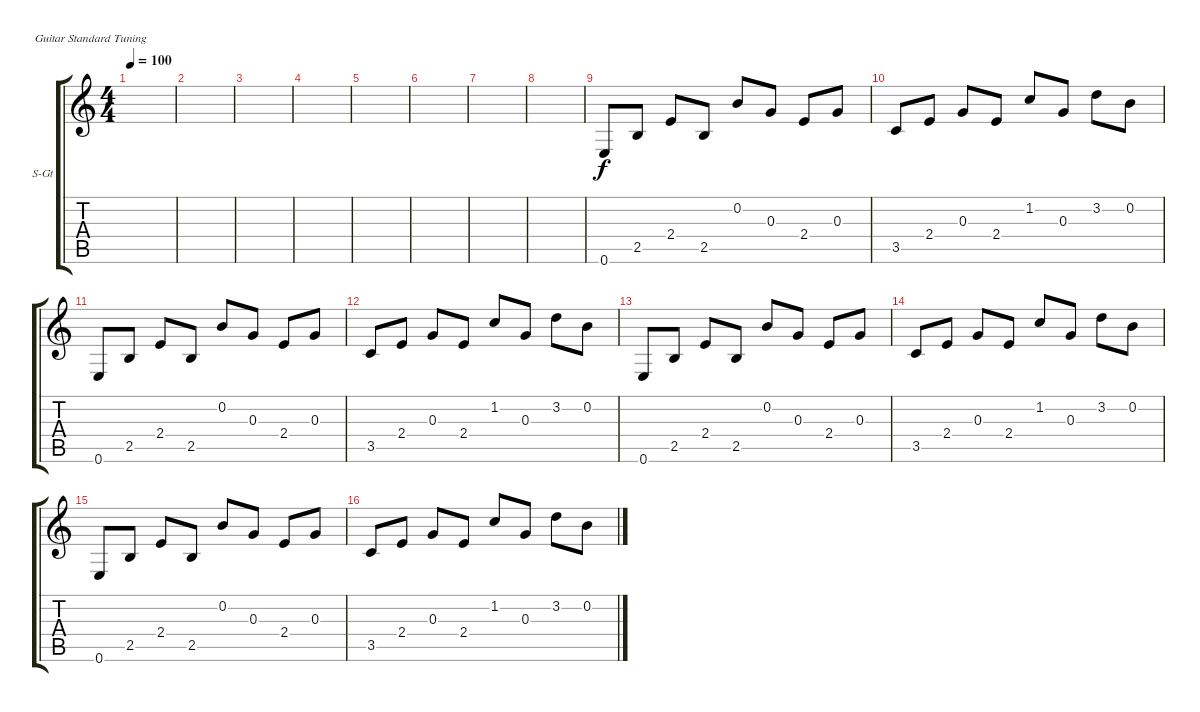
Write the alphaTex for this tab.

\defaultSystemsLayout 4
\bracketExtendMode groupsimilarinstruments
\firstSystemTrackNameOrientation horizontal
\otherSystemsTrackNameOrientation horizontal
\track ("Steel Guitar" "S-Gt") {instrument acousticguitarsteel}
\staff {score tabs}
\tuning (E4 B3 G3 D3 A2 E2)
\ts (4 4)
\tempo 100
\clef g2
\ks c
|
|
|
|
|
|
|
|
0.6.8 2.5.8 2.4.8 2.5.8 0.2.8 0.3.8 2.4.8 0.3.8 |
3.5.8 2.4.8 0.3.8 2.4.8 1.2.8 0.3.8 3.2.8 0.2.8 |
0.6.8 2.5.8 2.4.8 2.5.8 0.2.8 0.3.8 2.4.8 0.3.8 |
3.5.8 2.4.8 0.3.8 2.4.8 1.2.8 0.3.8 3.2.8 0.2.8 |
0.6.8 2.5.8 2.4.8 2.5.8 0.2.8 0.3.8 2.4.8 0.3.8 |
3.5.8 2.4.8 0.3.8 2.4.8 1.2.8 0.3.8 3.2.8 0.2.8 |
0.6.8 2.5.8 2.4.8 2.5.8 0.2.8 0.3.8 2.4.8 0.3.8 |
3.5.8 2.4.8 0.3.8 2.4.8 1.2.8 0.3.8 3.2.8 0.2.8
